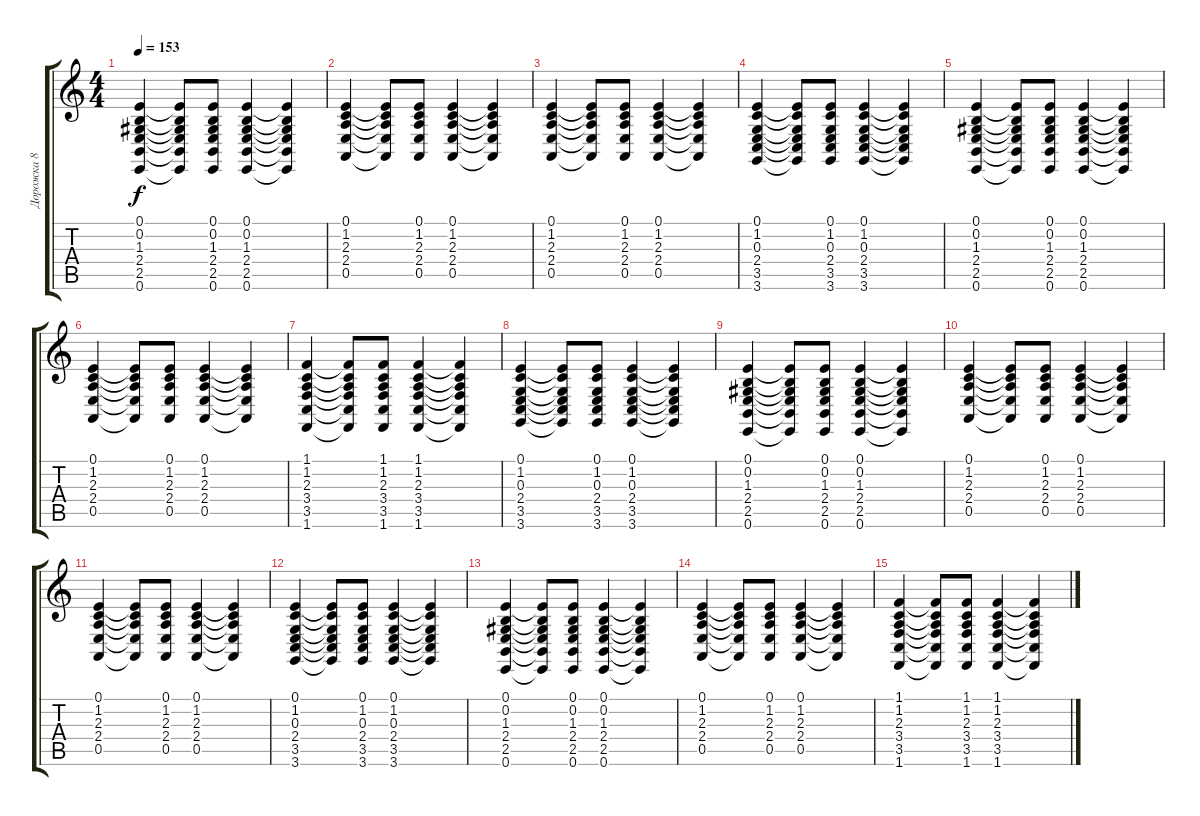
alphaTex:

\track ("Дорожка 8" "Дорожка 8") {instrument churchorgan}
\staff {score tabs}
\tuning (E4 B3 G3 D3 A2 E2) {hide}
\ts (4 4)
\tempo 153
\clef g2
\ks c
(0.1 0.2 1.3 2.4 2.5 0.6).4{dy f} (0.1{t} 0.2{t} 1.3{t} 2.4{t} 2.5{t} 0.6{t}).8 (0.1 0.2 1.3 2.4 2.5 0.6).8 (0.1 0.2 1.3 2.4 2.5 0.6).4 (0.1{t} 0.2{t} 1.3{t} 2.4{t} 2.5{t} 0.6{t}).4 |
(0.1 1.2 2.3 2.4 0.5).4 (0.1{t} 1.2{t} 2.3{t} 2.4{t} 0.5{t}).8 (0.1 1.2 2.3 2.4 0.5).8 (0.1 1.2 2.3 2.4 0.5).4 (0.1{t} 1.2{t} 2.3{t} 2.4{t} 0.5{t}).4 |
(0.1 1.2 2.3 2.4 0.5).4 (0.1{t} 1.2{t} 2.3{t} 2.4{t} 0.5{t}).8 (0.1 1.2 2.3 2.4 0.5).8 (0.1 1.2 2.3 2.4 0.5).4 (0.1{t} 1.2{t} 2.3{t} 2.4{t} 0.5{t}).4 |
(0.1 1.2 0.3 2.4 3.5 3.6).4 (0.1{t} 1.2{t} 0.3{t} 2.4{t} 3.5{t} 3.6{t}).8 (0.1 1.2 0.3 2.4 3.5 3.6).8 (0.1 1.2 0.3 2.4 3.5 3.6).4 (0.1{t} 1.2{t} 0.3{t} 2.4{t} 3.5{t} 3.6{t}).4 |
(0.1 0.2 1.3 2.4 2.5 0.6).4{volume 6} (0.1{t} 0.2{t} 1.3{t} 2.4{t} 2.5{t} 0.6{t}).8 (0.1 0.2 1.3 2.4 2.5 0.6).8 (0.1 0.2 1.3 2.4 2.5 0.6).4 (0.1{t} 0.2{t} 1.3{t} 2.4{t} 2.5{t} 0.6{t}).4 |
(0.1 1.2 2.3 2.4 0.5).4 (0.1{t} 1.2{t} 2.3{t} 2.4{t} 0.5{t}).8 (0.1 1.2 2.3 2.4 0.5).8 (0.1 1.2 2.3 2.4 0.5).4 (0.1{t} 1.2{t} 2.3{t} 2.4{t} 0.5{t}).4 |
(1.1 1.2 2.3 3.4 3.5 1.6).4 (1.1{t} 1.2{t} 2.3{t} 3.4{t} 3.5{t} 1.6{t}).8 (1.1 1.2 2.3 3.4 3.5 1.6).8 (1.1 1.2 2.3 3.4 3.5 1.6).4 (1.1{t} 1.2{t} 2.3{t} 3.4{t} 3.5{t} 1.6{t}).4 |
(0.1 1.2 0.3 2.4 3.5 3.6).4{volume 4} (0.1{t} 1.2{t} 0.3{t} 2.4{t} 3.5{t} 3.6{t}).8 (0.1 1.2 0.3 2.4 3.5 3.6).8 (0.1 1.2 0.3 2.4 3.5 3.6).4 (0.1{t} 1.2{t} 0.3{t} 2.4{t} 3.5{t} 3.6{t}).4 |
(0.1 0.2 1.3 2.4 2.5 0.6).4 (0.1{t} 0.2{t} 1.3{t} 2.4{t} 2.5{t} 0.6{t}).8 (0.1 0.2 1.3 2.4 2.5 0.6).8 (0.1 0.2 1.3 2.4 2.5 0.6).4 (0.1{t} 0.2{t} 1.3{t} 2.4{t} 2.5{t} 0.6{t}).4 |
(0.1 1.2 2.3 2.4 0.5).4 (0.1{t} 1.2{t} 2.3{t} 2.4{t} 0.5{t}).8 (0.1 1.2 2.3 2.4 0.5).8 (0.1 1.2 2.3 2.4 0.5).4 (0.1{t} 1.2{t} 2.3{t} 2.4{t} 0.5{t}).4 |
(0.1 1.2 2.3 2.4 0.5).4{volume 2} (0.1{t} 1.2{t} 2.3{t} 2.4{t} 0.5{t}).8 (0.1 1.2 2.3 2.4 0.5).8 (0.1 1.2 2.3 2.4 0.5).4 (0.1{t} 1.2{t} 2.3{t} 2.4{t} 0.5{t}).4 |
(0.1 1.2 0.3 2.4 3.5 3.6).4 (0.1{t} 1.2{t} 0.3{t} 2.4{t} 3.5{t} 3.6{t}).8 (0.1 1.2 0.3 2.4 3.5 3.6).8 (0.1 1.2 0.3 2.4 3.5 3.6).4 (0.1{t} 1.2{t} 0.3{t} 2.4{t} 3.5{t} 3.6{t}).4 |
(0.1 0.2 1.3 2.4 2.5 0.6).4 (0.1{t} 0.2{t} 1.3{t} 2.4{t} 2.5{t} 0.6{t}).8 (0.1 0.2 1.3 2.4 2.5 0.6).8 (0.1 0.2 1.3 2.4 2.5 0.6).4 (0.1{t} 0.2{t} 1.3{t} 2.4{t} 2.5{t} 0.6{t}).4 |
(0.1 1.2 2.3 2.4 0.5).4 (0.1{t} 1.2{t} 2.3{t} 2.4{t} 0.5{t}).8 (0.1 1.2 2.3 2.4 0.5).8 (0.1 1.2 2.3 2.4 0.5).4 (0.1{t} 1.2{t} 2.3{t} 2.4{t} 0.5{t}).4 |
(1.1 1.2 2.3 3.4 3.5 1.6).4 (1.1{t} 1.2{t} 2.3{t} 3.4{t} 3.5{t} 1.6{t}).8 (1.1 1.2 2.3 3.4 3.5 1.6).8 (1.1 1.2 2.3 3.4 3.5 1.6).4 (1.1{t} 1.2{t} 2.3{t} 3.4{t} 3.5{t} 1.6{t}).4
